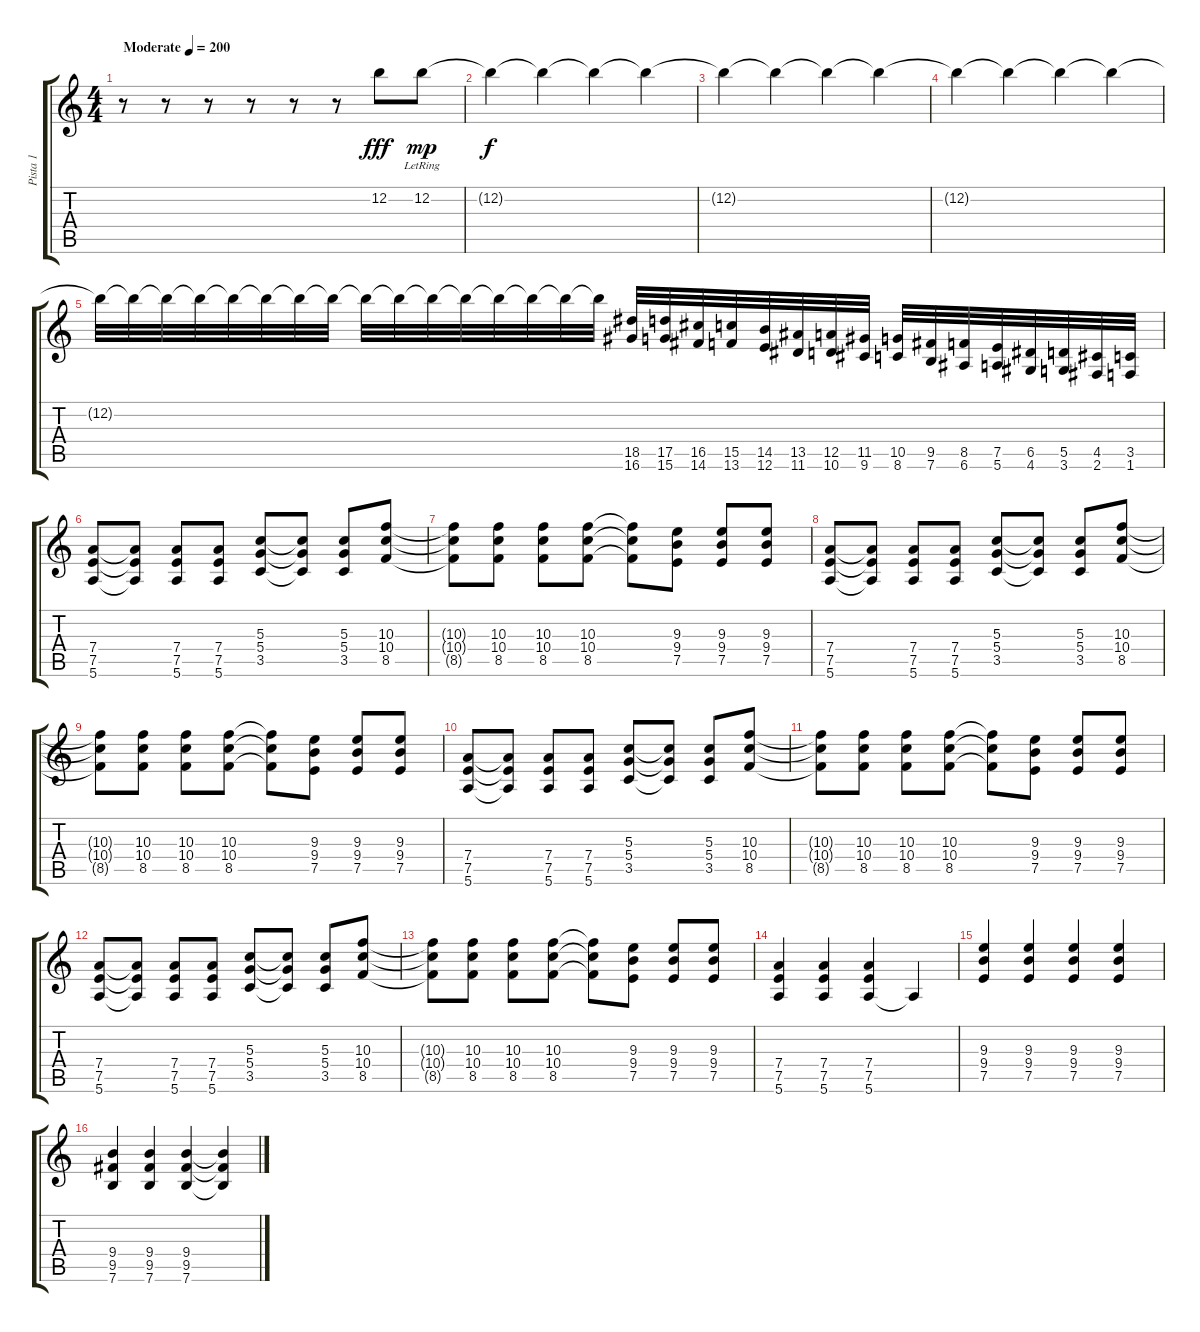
\track ("Pista 1" "Pista 1") {instrument distortionguitar}
\staff {score tabs}
\tuning (E4 B3 G3 D3 A2 E2) {hide}
\ts (4 4)
\tempo (200 "Moderate")
\clef g2
\ks c
r.8{dy fff instrument distortionguitar} r.8 r.8 r.8 r.8 r.8 12.2.8 12.2{lr}.8{dy mp} |
12.2{t}.4{dy f} 12.2{t}.4 12.2{t}.4 12.2{t}.4 |
12.2{t}.4 12.2{t}.4 12.2{t}.4 12.2{t}.4 |
12.2{t}.4 12.2{t}.4 12.2{t}.4 12.2{t}.4 |
12.2{t}.32 12.2{t}.32 12.2{t}.32 12.2{t}.32 12.2{t}.32 12.2{t}.32 12.2{t}.32 12.2{t}.32 12.2{t}.32 12.2{t}.32 12.2{t}.32 12.2{t}.32 12.2{t}.32 12.2{t}.32 12.2{t}.32 12.2{t}.32 (18.5 16.6).32 (17.5 15.6).32 (16.5 14.6).32 (15.5 13.6).32 (14.5 12.6).32 (13.5 11.6).32 (12.5 10.6).32 (11.5 9.6).32 (10.5 8.6).32 (9.5 7.6).32 (8.5 6.6).32 (7.5 5.6).32 (6.5 4.6).32 (5.5 3.6).32 (4.5 2.6).32 (3.5 1.6).32 |
(7.4 7.5 5.6).8 (7.4{t} 7.5{t} 5.6{t}).8 (7.4 7.5 5.6).8 (7.4 7.5 5.6).8 (5.3 5.4 3.5).8 (5.3{t} 5.4{t} 3.5{t}).8 (5.3 5.4 3.5).8 (10.3 10.4 8.5).8 |
(10.3{t} 10.4{t} 8.5{t}).8 (10.3 10.4 8.5).8 (10.3 10.4 8.5).8 (10.3 10.4 8.5).8 (10.3{t} 10.4{t} 8.5{t}).8 (9.3 9.4 7.5).8 (9.3 9.4 7.5).8 (9.3 9.4 7.5).8 |
(7.4 7.5 5.6).8 (7.4{t} 7.5{t} 5.6{t}).8 (7.4 7.5 5.6).8 (7.4 7.5 5.6).8 (5.3 5.4 3.5).8 (5.3{t} 5.4{t} 3.5{t}).8 (5.3 5.4 3.5).8 (10.3 10.4 8.5).8 |
(10.3{t} 10.4{t} 8.5{t}).8 (10.3 10.4 8.5).8 (10.3 10.4 8.5).8 (10.3 10.4 8.5).8 (10.3{t} 10.4{t} 8.5{t}).8 (9.3 9.4 7.5).8 (9.3 9.4 7.5).8 (9.3 9.4 7.5).8 |
(7.4 7.5 5.6).8 (7.4{t} 7.5{t} 5.6{t}).8 (7.4 7.5 5.6).8 (7.4 7.5 5.6).8 (5.3 5.4 3.5).8 (5.3{t} 5.4{t} 3.5{t}).8 (5.3 5.4 3.5).8 (10.3 10.4 8.5).8 |
(10.3{t} 10.4{t} 8.5{t}).8 (10.3 10.4 8.5).8 (10.3 10.4 8.5).8 (10.3 10.4 8.5).8 (10.3{t} 10.4{t} 8.5{t}).8 (9.3 9.4 7.5).8 (9.3 9.4 7.5).8 (9.3 9.4 7.5).8 |
(7.4 7.5 5.6).8 (7.4{t} 7.5{t} 5.6{t}).8 (7.4 7.5 5.6).8 (7.4 7.5 5.6).8 (5.3 5.4 3.5).8 (5.3{t} 5.4{t} 3.5{t}).8 (5.3 5.4 3.5).8 (10.3 10.4 8.5).8 |
(10.3{t} 10.4{t} 8.5{t}).8 (10.3 10.4 8.5).8 (10.3 10.4 8.5).8 (10.3 10.4 8.5).8 (10.3{t} 10.4{t} 8.5{t}).8 (9.3 9.4 7.5).8 (9.3 9.4 7.5).8 (9.3 9.4 7.5).8 |
(7.4 7.5 5.6).4 (7.4 7.5 5.6).4 (7.4 7.5 5.6).4 5.6{t}.4 |
(9.3 9.4 7.5).4 (9.3 9.4 7.5).4 (9.3 9.4 7.5).4 (9.3 9.4 7.5).4 |
(9.4 9.5 7.6).4 (9.4 9.5 7.6).4 (9.4 9.5 7.6).4 (9.4{t} 9.5{t} 7.6{t}).4
